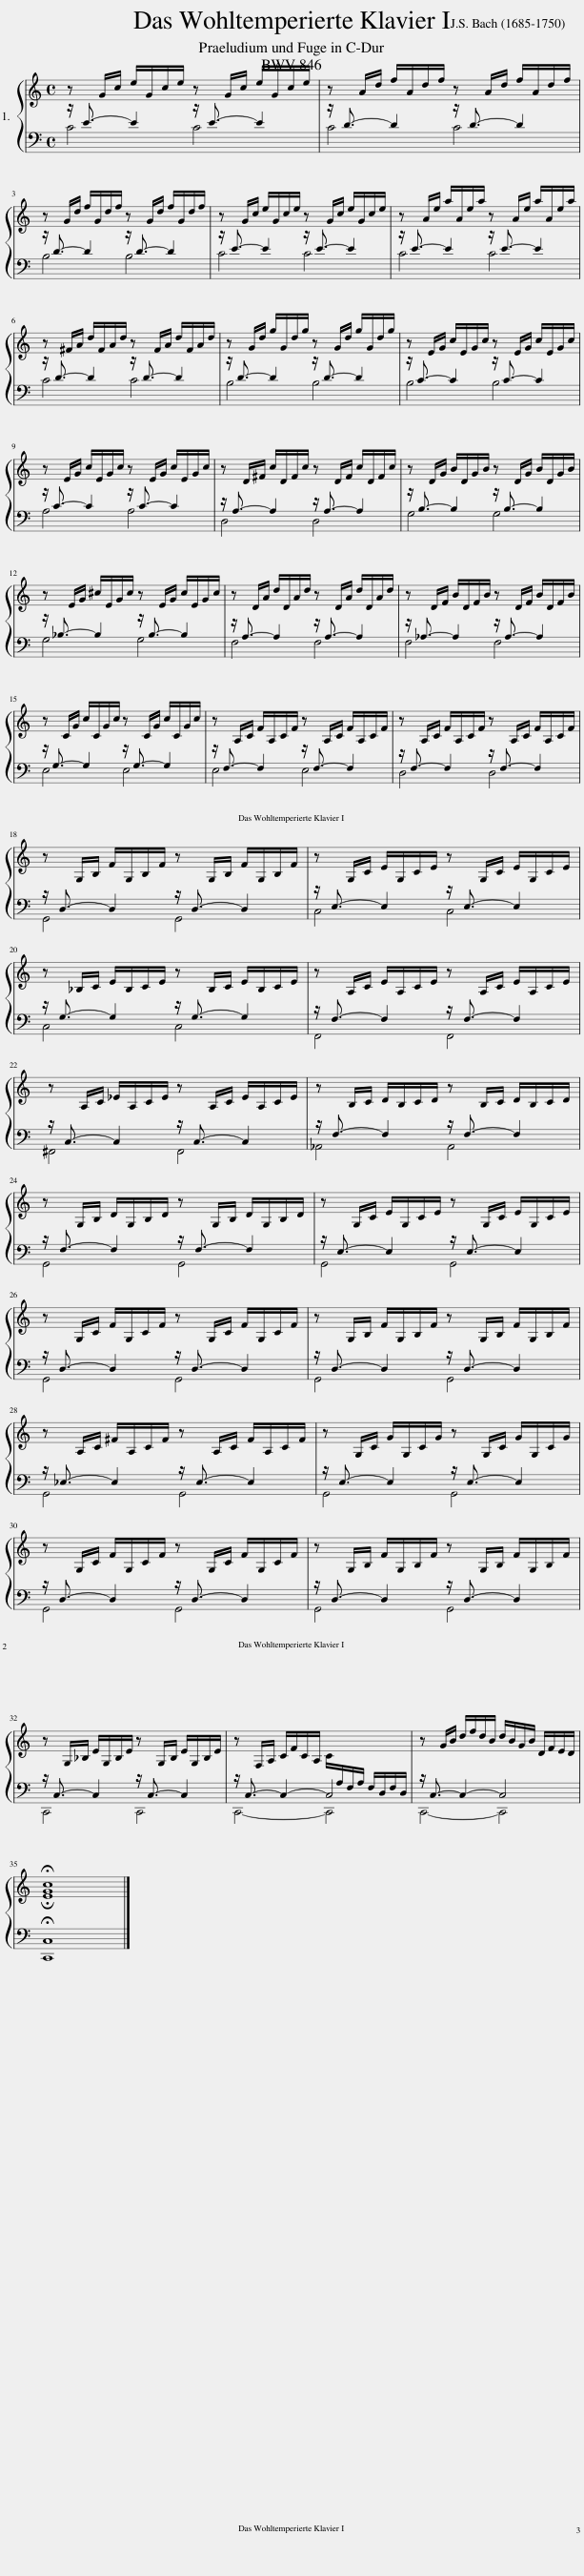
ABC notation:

X:1
%%score { ( 1 4 ) | ( 2 3 ) }
L:1/8
M:4/4
I:linebreak $
K:C
V:1 treble
V:4 treble
V:2 bass
V:3 bass
V:1
 z G/c/ e/G/c/e/ z G/c/ e/G/c/e/ | z A/d/ f/A/d/f/ z A/d/ f/A/d/f/ |$ z G/d/ f/G/d/f/ z G/d/ f/G/d/f/ | z G/c/ e/G/c/e/ z G/c/ e/G/c/e/ | z A/e/ a/A/e/a/ z A/e/ a/A/e/a/ |$ %5
 z ^F/A/ d/F/A/d/ z F/A/ d/F/A/d/ | z G/d/ g/G/d/g/ z G/d/ g/G/d/g/ | z E/G/ c/E/G/c/ z E/G/ c/E/G/c/ |$ z E/G/ c/E/G/c/ z E/G/ c/E/G/c/ | z D/^F/ c/D/F/c/ z D/F/ c/D/F/c/ | %10
 z D/G/ B/D/G/B/ z D/G/ B/D/G/B/ |$ z E/G/ ^c/E/G/c/ z E/G/ c/E/G/c/ | z D/A/ d/D/A/d/ z D/A/ d/D/A/d/ | z D/F/ B/D/F/B/ z D/F/ B/D/F/B/ |$ z C/G/ c/C/G/c/ z C/G/ c/C/G/c/ | %15
 z A,/C/ F/A,/C/F/ z A,/C/ F/A,/C/F/ | z A,/C/ F/A,/C/F/ z A,/C/ F/A,/C/F/ |$ z G,/B,/ F/G,/B,/F/ z G,/B,/ F/G,/B,/F/ | z G,/C/ E/G,/C/E/ z G,/C/ E/G,/C/E/ |$ z _B,/C/ E/B,/C/E/ z B,/C/ E/B,/C/E/ | %20
 z A,/C/ E/A,/C/E/ z A,/C/ E/A,/C/E/ |$ z A,/C/ _E/A,/C/E/ z A,/C/ E/A,/C/E/ | z B,/C/ D/B,/C/D/ z B,/C/ D/B,/C/D/ |$ z G,/B,/ D/G,/B,/D/ z G,/B,/ D/G,/B,/D/ | z G,/C/ E/G,/C/E/ z G,/C/ E/G,/C/E/ |$ %25
 z G,/C/ F/G,/C/F/ z G,/C/ F/G,/C/F/ | z G,/B,/ F/G,/B,/F/ z G,/B,/ F/G,/B,/F/ |$ z A,/C/ ^F/A,/C/F/ z A,/C/ F/A,/C/F/ | z G,/C/ G/G,/C/G/ z G,/C/ G/G,/C/G/ |$ z G,/C/ F/G,/C/F/ z G,/C/ F/G,/C/F/ | %30
 z G,/B,/ F/G,/B,/F/ z G,/B,/ F/G,/B,/F/ |$ z G,/_B,/ E/G,/B,/E/ z G,/B,/ E/G,/B,/E/ | z F,/A,/ C/F/C/A,/ C/[I:staff +1]A,/F,/A,/ F,/D,/F,/D,/ |[I:staff -1] z G/B/ d/f/d/B/ d/B/G/B/ D/F/E/D/ |$[I:staff +1] !fermata!C,8 |] %35
V:2
 z/ E3/2- E2 z/ E3/2- E2 | z/ D3/2- D2 z/ D3/2- D2 |$ z/ D3/2- D2 z/ D3/2- D2 | z/ E3/2- E2 z/ E3/2- E2 | z/ E3/2- E2 z/ E3/2- E2 |$ %5
 z/ D3/2- D2 z/ D3/2- D2 | z/ D3/2- D2 z/ D3/2- D2 | z/ C3/2- C2 z/ C3/2- C2 |$ z/ C3/2- C2 z/ C3/2- C2 | z/ A,3/2- A,2 z/ A,3/2- A,2 | %10
 z/ B,3/2- B,2 z/ B,3/2- B,2 |$ z/ _B,3/2- B,2 z/ B,3/2- B,2 | z/ A,3/2- A,2 z/ A,3/2- A,2 | z/ _A,3/2- A,2 z/ A,3/2- A,2 |$ z/ G,3/2- G,2 z/ G,3/2- G,2 | %15
 z/ F,3/2- F,2 z/ F,3/2- F,2 | z/ F,3/2- F,2 z/ F,3/2- F,2 |$ z/ D,3/2- D,2 z/ D,3/2- D,2 | z/ E,3/2- E,2 z/ E,3/2- E,2 |$ z/ G,3/2- G,2 z/ G,3/2- G,2 | %20
 z/ F,3/2- F,2 z/ F,3/2- F,2 |$ z/ C,3/2- C,2 z/ C,3/2- C,2 | z/ F,3/2- F,2 z/ F,3/2- F,2 |$ z/ F,3/2- F,2 z/ F,3/2- F,2 | z/ E,3/2- E,2 z/ E,3/2- E,2 |$ %25
 z/ D,3/2- D,2 z/ D,3/2- D,2 | z/ D,3/2- D,2 z/ D,3/2- D,2 |$ z/ _E,3/2- E,2 z/ E,3/2- E,2 | z/ E,3/2- E,2 z/ E,3/2- E,2 |$ z/ D,3/2- D,2 z/ D,3/2- D,2 | %30
 z/ D,3/2- D,2 z/ D,3/2- D,2 |$ z/ C,3/2- C,2 z/ C,3/2- C,2 | z/ C,3/2- C,2- C,4 | z/ C,3/2- C,2- C,4 |$ !fermata!C,,8 |] %35
V:3
 C4 C4 | C4 C4 |$ B,4 B,4 | C4 C4 | C4 C4 |$ %5
 C4 C4 | B,4 B,4 | B,4 B,4 |$ A,4 A,4 | D,4 D,4 | %10
 G,4 G,4 |$ G,4 G,4 | F,4 F,4 | F,4 F,4 |$ E,4 E,4 | %15
 E,4 E,4 | D,4 D,4 |$ G,,4 G,,4 | C,4 C,4 |$ C,4 C,4 | %20
 F,,4 F,,4 |$ ^F,,4 F,,4 | _A,,4 A,,4 |$ G,,4 G,,4 | G,,4 G,,4 |$ %25
 G,,4 G,,4 | G,,4 G,,4 |$ G,,4 G,,4 | G,,4 G,,4 |$ G,,4 G,,4 | %30
 G,,4 G,,4 |$ C,,4 C,,4 | C,,4- C,,4 | C,,4- C,,4 |$ x8 |] %35
V:4
 x8 | x8 |$ x8 | x8 | x8 |$ %5
 x8 | x8 | x8 |$ x8 | x8 | %10
 x8 |$ x8 | x8 | x8 |$ x8 | %15
 x8 | x8 |$ x8 | x8 |$ x8 | %20
 x8 |$ x8 | x8 |$ x8 | x8 |$ %25
 x8 | x8 |$ x8 | x8 |$ x8 | %30
 x8 |$ x8 | x8 | x8 |$ !fermata![EGc]8 |] %35
